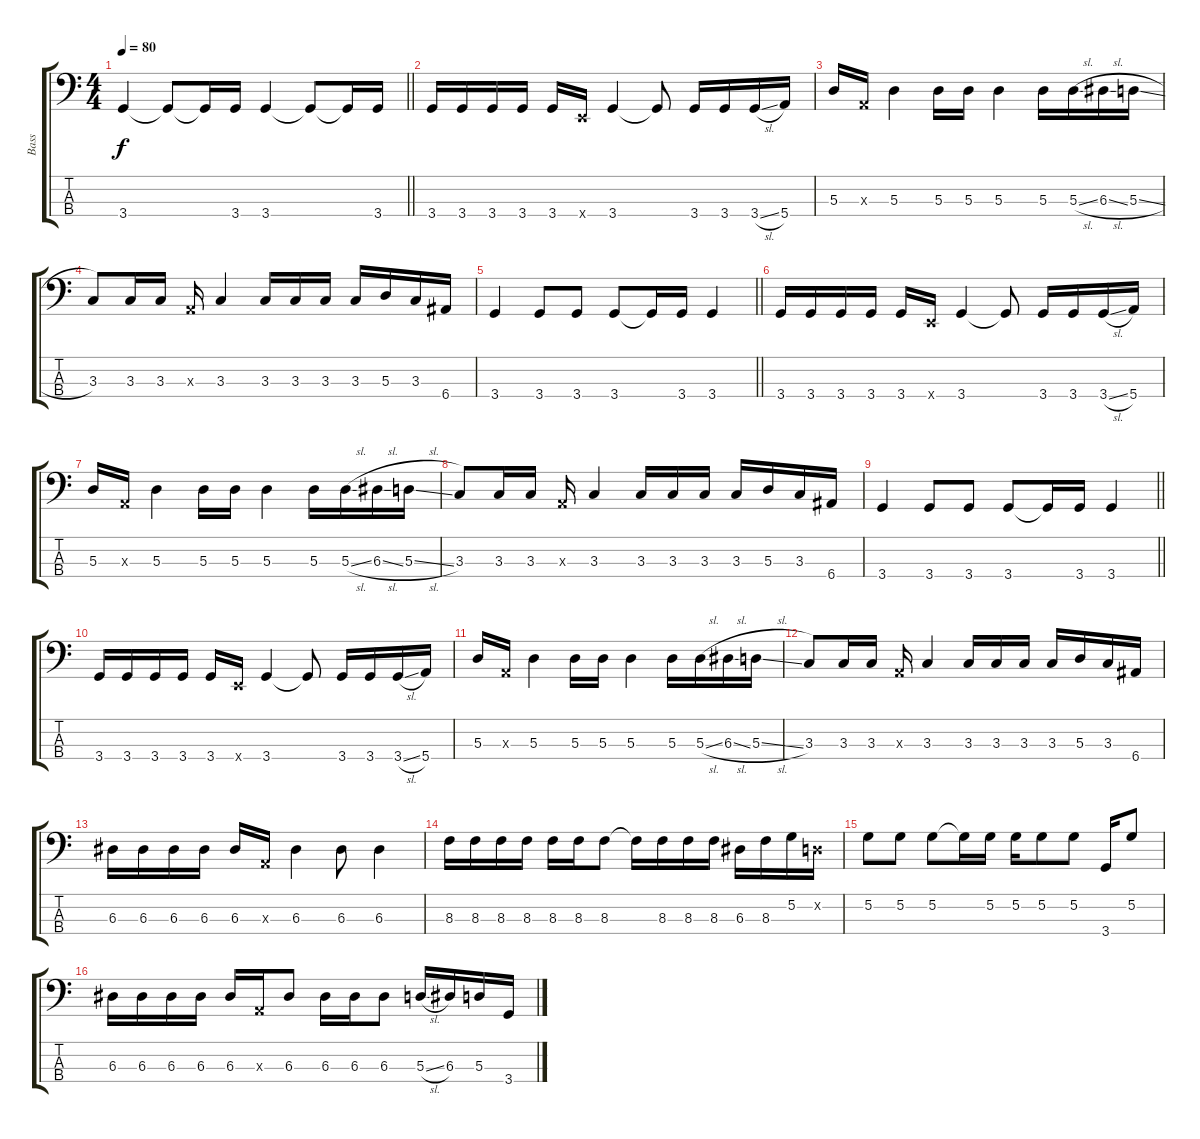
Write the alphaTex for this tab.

\track ("Bass" "Bass") {instrument electricbassfinger}
\staff {score tabs}
\tuning (G2 D2 A1 E1) {hide}
\ts (4 4)
\tempo 80
\clef f4
\barLineRight lightlight
\ks c
3.4.4{dy f} 3.4{t}.8 3.4{t}.16 3.4.16 3.4.4 3.4{t}.8 3.4{t}.16 3.4.16 |
3.4.16 3.4.16 3.4.16 3.4.16 3.4.16 0.4{x}.16 3.4.4 3.4{t}.8 3.4.16 3.4.16 3.4{sl}.16 5.4.16 |
5.3.16 0.3{x}.16 5.3.4 5.3.16 5.3.16 5.3.4 5.3.16 5.3{sl}.16 6.3{sl}.16 5.3{sl}.16 |
3.3.8 3.3.16 3.3.16 0.3{x}.16 3.3.4 3.3.16 3.3.16 3.3.16 3.3.16 5.3.16 3.3.16 6.4.16 |
\barLineRight lightlight
3.4.4 3.4.8 3.4.8 3.4.8 3.4{t}.16 3.4.16 3.4.4 |
3.4.16 3.4.16 3.4.16 3.4.16 3.4.16 0.4{x}.16 3.4.4 3.4{t}.8 3.4.16 3.4.16 3.4{sl}.16 5.4.16 |
5.3.16 0.3{x}.16 5.3.4 5.3.16 5.3.16 5.3.4 5.3.16 5.3{sl}.16 6.3{sl}.16 5.3{sl}.16 |
3.3.8 3.3.16 3.3.16 0.3{x}.16 3.3.4 3.3.16 3.3.16 3.3.16 3.3.16 5.3.16 3.3.16 6.4.16 |
\barLineRight lightlight
3.4.4 3.4.8 3.4.8 3.4.8 3.4{t}.16 3.4.16 3.4.4 |
3.4.16 3.4.16 3.4.16 3.4.16 3.4.16 0.4{x}.16 3.4.4 3.4{t}.8 3.4.16 3.4.16 3.4{sl}.16 5.4.16 |
5.3.16 0.3{x}.16 5.3.4 5.3.16 5.3.16 5.3.4 5.3.16 5.3{sl}.16 6.3{sl}.16 5.3{sl}.16 |
3.3.8 3.3.16 3.3.16 0.3{x}.16 3.3.4 3.3.16 3.3.16 3.3.16 3.3.16 5.3.16 3.3.16 6.4.16 |
6.3.16 6.3.16 6.3.16 6.3.16 6.3.16 0.3{x}.16 6.3.4 6.3.8 6.3.4 |
8.3.16 8.3.16 8.3.16 8.3.16 8.3.16 8.3.16 8.3.8 8.3{t}.16 8.3.16 8.3.16 8.3.16 6.3.16 8.3.16 5.2.16 0.2{x}.16 |
5.2.8 5.2.8 5.2.8 5.2{t}.16 5.2.16 5.2.16 5.2.8 5.2.8 3.4.16 5.2.8 |
6.3.16 6.3.16 6.3.16 6.3.16 6.3.16 0.3{x}.16 6.3.8 6.3.16 6.3.16 6.3.8 5.3{sl}.16 6.3.16 5.3.16 3.4.16
